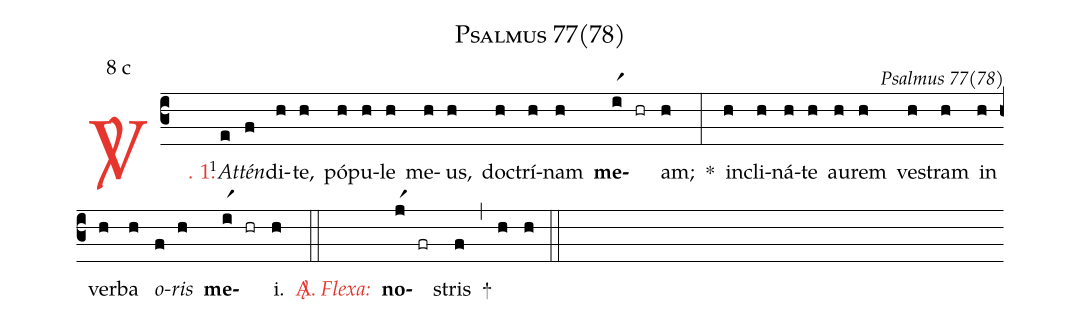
name: Psalmus 77(78);
mode: 8;
mode-differentia: c;
commentary: Psalmus 77(78);
nabc-lines: 1;
%%
(c3)

<c><sp>V/</sp>. 1.</c>() <v>\VSup{1}</v><i>At</i>(e)<i>tén</i>(f)di(h)te,(h) pó(h)pu(h)le(h) me(h)us,(h) doc(h)trí(h)nam(h) <b>me</b>(ir1)(hr)am;(h) *(:) in(h)cli(h)ná(h)te(h) au(h)rem(h) ve(h)stram(h) in(h) ver(h)ba(h) <i>o</i>(f)<i>ris</i>(h) <b>me</b>(ir1)(hr)i.(h)

<c><sp>A/</sp>.</c>(::)

<nlba><c><i>Flexa:</i></c>() <b>no</b></nlba>(jr1)(fr)stris(f) +(,) (h) (h)

(::)
